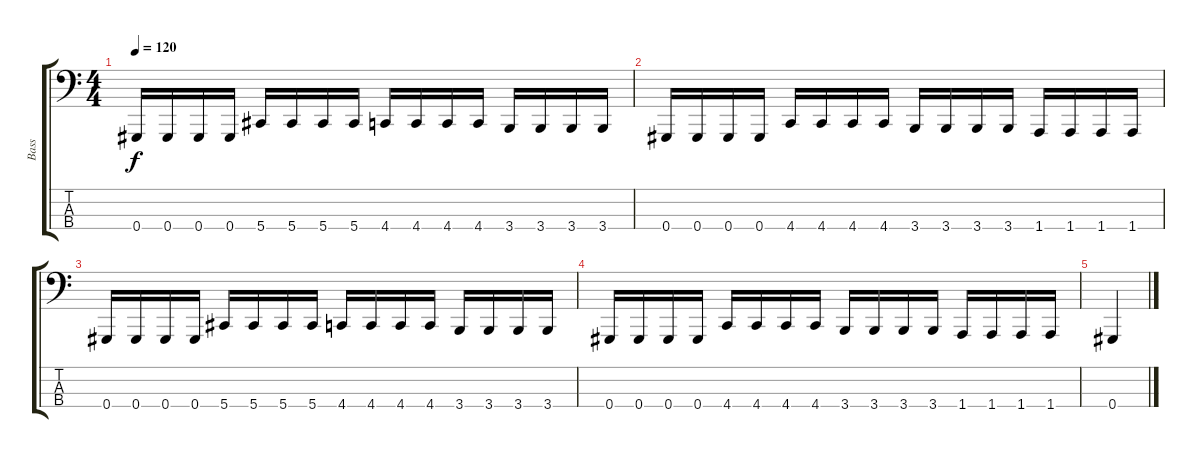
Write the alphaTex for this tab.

\track ("Bass" "Bass") {instrument distortionguitar}
\staff {score tabs}
\tuning (B1 Gb1 Db1 Ab0) {hide}
\ts (4 4)
\tempo 120
\clef f4
\ks c
0.4.16{dy f} 0.4.16 0.4.16 0.4.16 5.4.16 5.4.16 5.4.16 5.4.16 4.4.16 4.4.16 4.4.16 4.4.16 3.4.16 3.4.16 3.4.16 3.4.16 |
0.4.16 0.4.16 0.4.16 0.4.16 4.4.16 4.4.16 4.4.16 4.4.16 3.4.16 3.4.16 3.4.16 3.4.16 1.4.16 1.4.16 1.4.16 1.4.16 |
0.4.16 0.4.16 0.4.16 0.4.16 5.4.16 5.4.16 5.4.16 5.4.16 4.4.16 4.4.16 4.4.16 4.4.16 3.4.16 3.4.16 3.4.16 3.4.16 |
0.4.16 0.4.16 0.4.16 0.4.16 4.4.16 4.4.16 4.4.16 4.4.16 3.4.16 3.4.16 3.4.16 3.4.16 1.4.16 1.4.16 1.4.16 1.4.16 |
0.4.4
